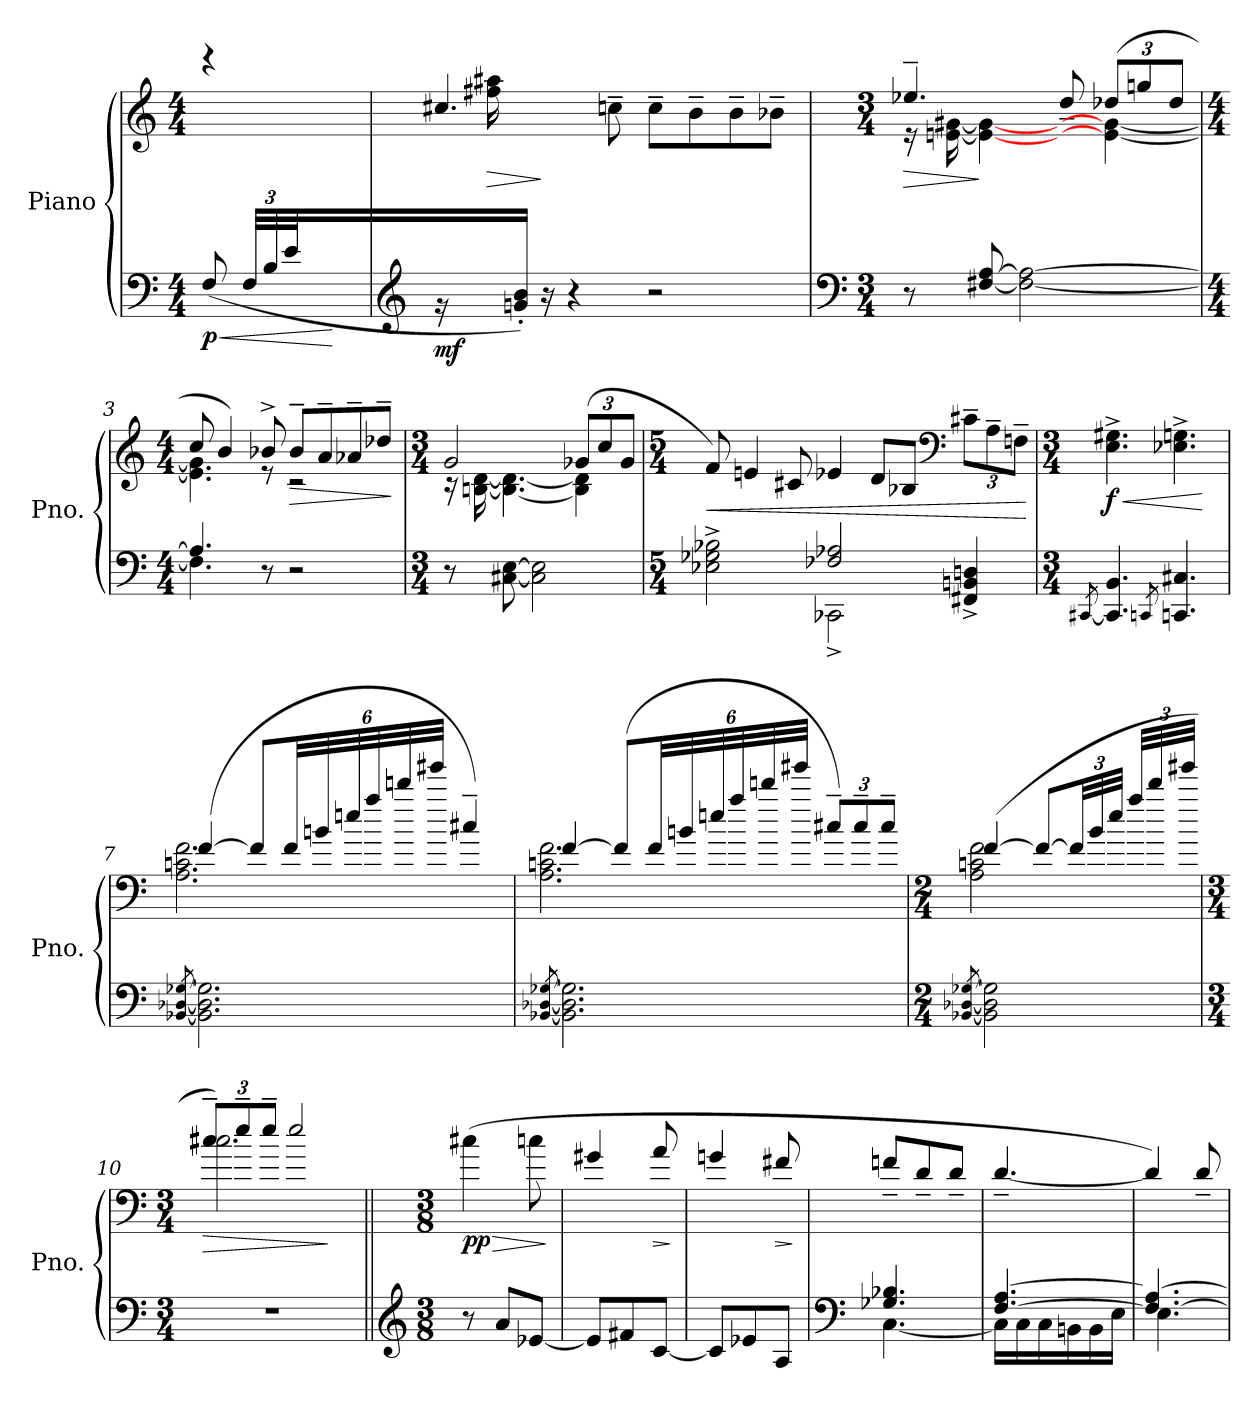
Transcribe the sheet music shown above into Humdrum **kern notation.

**kern	**kern	**dynam
*part1	*part1	*part1
*staff2	*staff1	*staff1/2
*I"Piano	*	*
*I'Pno.	*	*
*clefF4	*clefG2	*
*k[]	*k[]	*
*M4/4	*M4/4	*
*MM96	*MM96	*
=	=	=
!	!	!LO:HP:b=2
*	*^	*
!	!	!	!LO:DY:n=1:b=2
(>8F/L	4r	8.ryy	< p
*Xbrackettup	*	*	*
48F/LL	.	.	.
48B/	.	.	.
48e/	.	.	.
*	*	*Xbrackettup	*
16ryy	.	48a\	.
.	.	48dd\	.
.	.	48gg#X\JJJ	[
=1	=1	=1	=1
*clefG2	*	*	*
!	!	!	!LO:DY:b=2
16rg	4.cc#X/)	16ryy	mf
!	!	!	!LO:HP:b
16ryy	.	(>16ff#X\ 16aa#X\LL	>
16gn/' 16b/'JJ)	.	2..ryy	.
16r	.	.	]
4r	.	.	.
.	8ccn~\	.	.
2r	8cc~\L	.	.
.	8b~\	.	.
.	8b~\	.	.
.	8b-X~\J	.	.
=2	=2	=2	=2
*clefF4	*	*	*
*M3/4	*M3/4	*	*
!	!	!	!LO:HP:b
8r	4.ee-X~/	16r	>
.	.	(<[16eni\ [16g#X\	.
[8F#X/ [8A/	.	4e\_ 4g#\_	]
2F#\_ 2A\_)	.	.	.
.	8dd~/	8ryy	.
.	(>12dd-X/L	4e\_ 4g#\_	.
.	12ggn/	.	.
.	12dd-/J	.	.
!!LO:LB:g=z	!!
=3	=3	=3	=3
*M4/4	*M4/4	*	*
*^	*	*	*
4.A/]	4.F#\]	8cc/	4.e\] 4.g#\]	.
.	.	4b/)	.	.
8r	2ryy	8b-X^/	8r	.
!	!	!	!	!LO:HP:b
2r	.	8b-~/L	2r	>
.	.	8a~/	.	.
.	.	8a-X~/	.	.
.	8ryy	8dd-X~/J	.	.
*v	*v	*	*	*
*	*v	*v	*
.	.	]
=4	=4	=4
*M3/4	*M3/4	*
*	*^	*
8r	2g/	16r	.
.	.	(<[16Bn\ [16d\	.
[8C#X\ [8E\)	.	4.B\_ 4.d\_	.
2C#\] 2E\]	.	.	.
.	(>12g-X/L	4B\] 4d\]	.
.	12cc/	.	.
.	12g-/J	.	.
*	*v	*v	*
=5	=5	=5
*M5/4	*M5/4	*
*^	*	*
!	!	!	!LO:HP:b
2E-X\^ 2G-X\^ 2B-X\^	2ryy	8f/)	<
.	.	4eni/	.
.	.	8c#X/	.
2F-X/ 2A-X/	2CC-X^\	4e-X/	.
.	.	8d/L	.
.	.	8B-X/J	.
*	*	*clefF4	*
4FF#X/^ 4BBn/^ 4Dn/^	4ryy	12c#X~\L	.
.	.	12A~\	.
.	.	12Fn~\J	.
*v	*v	*	*
.	.	[
!!LO:LB:g=z
=6	=6	=6
*M3/4	*M3/4	*
[8qCC#X/	.	.
!	!	!LO:HP:b
!	!	!LO:DY:n=1:b
4.CC#/] 4.BB/	4.E\^ 4.G#X\^	< f
8qCCn/	.	.
4.CC/ 4.C#X/	4.E-X\^ 4.Gn\^	.
.	.	[
=7	=7	=7
[8qBB-X/ [8qD-X/ [8qG-X/	.	.
*	*clefG2	*
*	*^	*
2.BB-\] 2.D-\] 2.G-\]	(>[4f/	2.A\ 2.cn\ 2.f\	.
.	8f/L]	.	.
.	48f/LL	.	.
.	48bn/	.	.
.	48een/	.	.
.	48aa/	.	.
.	48dddn/	.	.
.	48ggg#X/JJJ	.	.
.	4cc#X~/)	.	.
!!LO:LB:g=z	!!
=8	=8	=8	=8
[8qBB-X/ [8qD-X/ [8qG-X/	.	.	.
2.BB-\] 2.D-\] 2.G-\]	[4f/	2.A\ 2.cn\ 2.f\	.
.	(>8f/L]	.	.
.	48f/LL	.	.
.	48bn/	.	.
.	48een/	.	.
.	48aa/	.	.
.	48dddn/	.	.
.	48ggg#X/JJJ	.	.
.	12cc#X~/L)	.	.
.	12cc#~/	.	.
.	12cc#~/J	.	.
=9	=9	=9	=9
*M2/4	*M2/4	*	*
[8qBB-X/ [8qD-X/ [8qG-X/	.	.	.
2BB-\] 2D-\] 2G-\]	(>[4f/	2A\ 2cn\ 2f\	.
.	8f/L_	.	.
.	48f/LL]	.	.
.	48b/	.	.
.	48ee/JJJ	.	.
.	48aa/LLL	.	.
.	48ddd/	.	.
.	48ggg#X/JJJ	.	.
=10	=10	=10	=10
*M3/4	*M3/4	*	*
!	!	!	!LO:HP:b
2.r	12cc#X~/L)	2.cc#\	>
.	12ee~/	.	.
.	12ee~/J	.	.
.	2ee/	.	.
*	*v	*v	*
.	.	]
!!LO:LB:g=z
=11||	=11||	=11||
*clefG2	*	*
*M3/8	*M3/8	*
!	!	!LO:HP:b
!	!	!LO:DY:n=1:b
8r	(>4cc#X\	> pp
8a/L	.	.
[8e-X/J	8ccn\	.
.	.	]
=12	=12	=12
8e-/L]	4g#X/	.
8f#X/	.	.
!	!	!LO:HP:b
[8c/J	8a/	>
.	.	]
=13	=13	=13
8c/L]	4gn/	.
8e-X/	.	.
!	!	!LO:HP:b
8A/J	8f#X/	>
.	.	]
=14	=14	=14
*clefF4	*	*
*^	*	*
4.G-X/ 4.B-X/	[4.C\	8fn~/L	.
.	.	8d~/	.
.	.	8d~/J	.
=15	=15	=15	=15
[4.F/ [4.A/	16C\LL]	[4.d~/	.
.	16C\	.	.
.	16C\	.	.
.	16BBn\	.	.
.	16BB\	.	.
.	16E\JJ	.	.
=16	=16	=16	=16
4.F/_ 4.A/_	4.E\	4d/])	.
.	.	8d~/	.
*v	*v	*	*
=	=	=
*-	*-	*-
